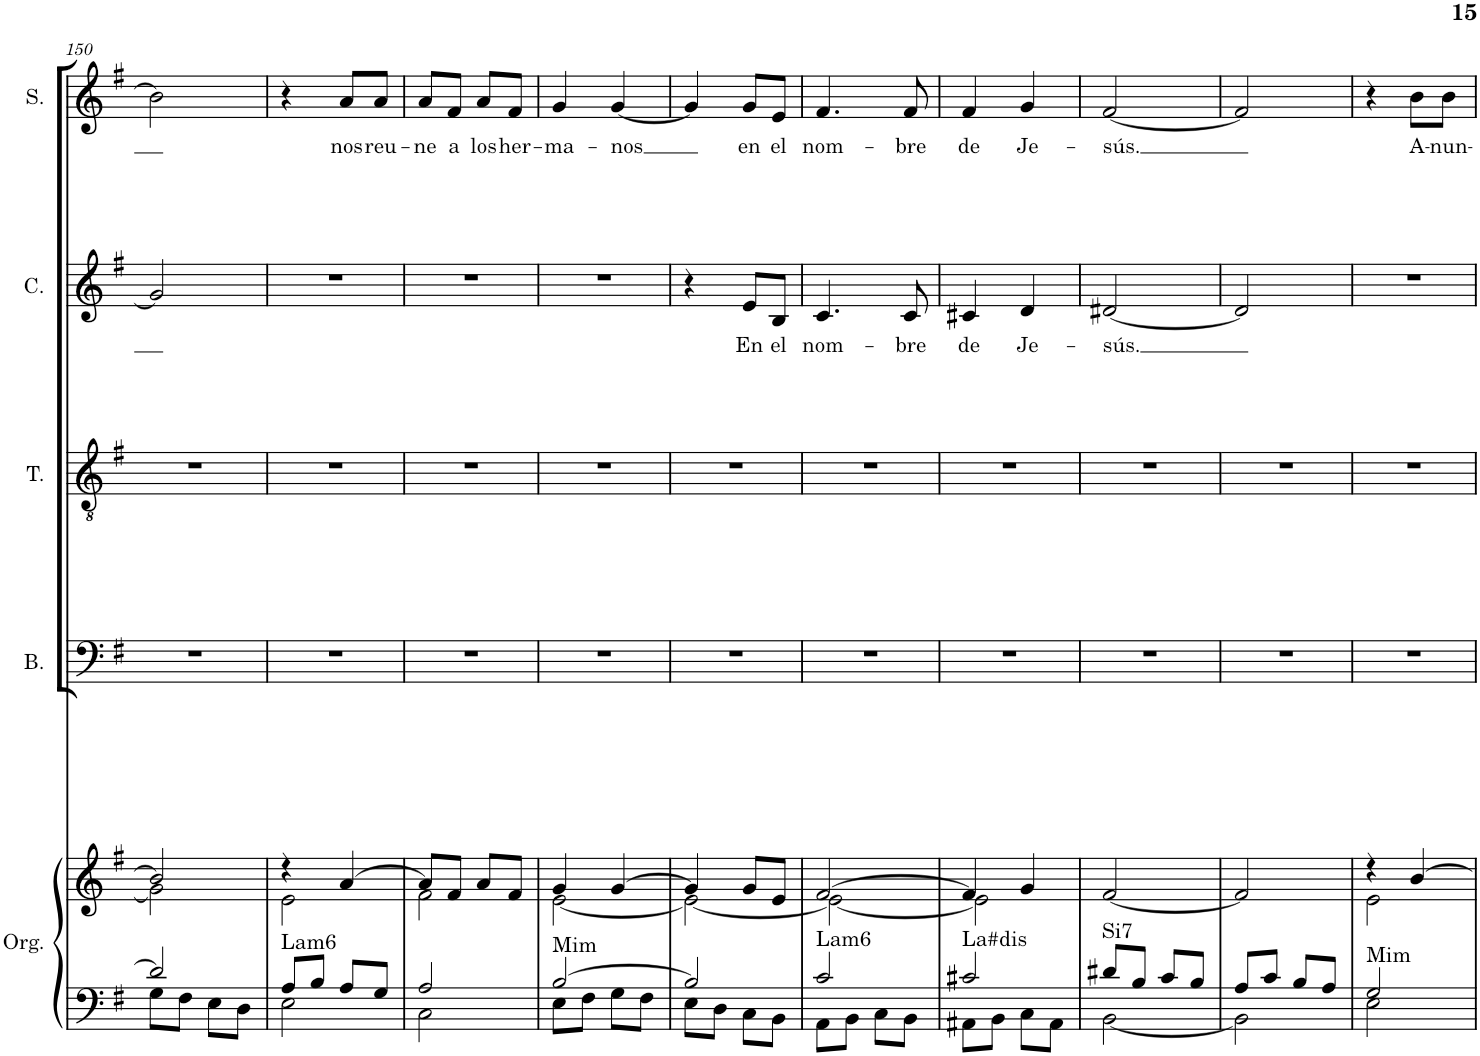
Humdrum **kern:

**kern	**kern	**harte	**kern	**kern	**kern	**text	**kern	**text
*part5	*part5	*part5	*part4	*part3	*part2	*part2	*part1	*part1
*staff6	*staff5	*	*staff4	*staff3	*staff2	*staff2	*staff1	*staff1
*I"Órgano	*	*	*I"Bajo	*I"Tenor	*I"Contralto	*	*I"Soprano	*
*	*	*	*I'B.	*I'T.	*I'C.	*	*I'S.	*
!!LO:PB:g=z
*clefF4	*clefG2	*	*clefF4	*clefGv2	*clefG2	*	*clefG2	*
*k[f#]	*k[f#]	*	*k[f#]	*k[f#]	*k[f#]	*	*k[f#]	*
*M2/4	*M2/4	*	*M2/4	*M2/4	*M2/4	*	*M2/4	*
=150	=150	=150	=150	=150	=150	=150	=150	=150
*^	*^	*	*	*	*	*	*	*
2d/]	8G\L	2b/]	2g\]	.	2r	2r	2g/]	.	2b\]	.
.	8F#\J	.	.	.	.	.	.	.	.	.
.	8E\L	.	.	.	.	.	.	.	.	.
.	8D\J	.	.	.	.	.	.	.	.	.
=151	=151	=151	=151	=151	=151	=151	=151	=151	=151	=151
!	!	!	!	!LO:H:kt=Lam6	!	!	!	!	!	!
8A/L	2E\	4r	2e\	N	2r	2r	2r	.	4r	.
8B/J	.	.	.	.	.	.	.	.	.	.
!	!	!	!	!	!	!	!	!	!	!LO:LY:b
8A/L	.	[4a/	.	.	.	.	.	.	8a/L	nos
!	!	!	!	!	!	!	!	!	!	!LO:LY:b
8G/J	.	.	.	.	.	.	.	.	8a/J	reu-
=152	=152	=152	=152	=152	=152	=152	=152	=152	=152	=152
!	!	!	!	!	!	!	!	!	!	!LO:LY:b
2A/	2C\	8a/L]	2f#\	.	2r	2r	2r	.	8a/L	-ne
!	!	!	!	!	!	!	!	!	!	!LO:LY:b
.	.	8f#/J	.	.	.	.	.	.	8f#/J	a
!	!	!	!	!	!	!	!	!	!	!LO:LY:b
.	.	8a/L	.	.	.	.	.	.	8a/L	los
!	!	!	!	!	!	!	!	!	!	!LO:LY:b
.	.	8f#/J	.	.	.	.	.	.	8f#/J	her-
=153	=153	=153	=153	=153	=153	=153	=153	=153	=153	=153
!	!	!	!	!LO:H:kt=Mim	!	!	!	!	!	!LO:LY:b
[2B/	8E\L	4g/	[2e\	N	2r	2r	2r	.	4g/	-ma-
.	8F#\J	.	.	.	.	.	.	.	.	.
!	!	!	!	!	!	!	!	!	!	!LO:LY:b
.	8G\L	[4g/	.	.	.	.	.	.	[4g/	-nos
.	8F#\J	.	.	.	.	.	.	.	.	.
=154	=154	=154	=154	=154	=154	=154	=154	=154	=154	=154
2B/]	8E\L	4g/]	2e\_	.	2r	2r	4r	.	4g/]	.
.	8D\J	.	.	.	.	.	.	.	.	.
!	!	!	!	!	!	!	!	!LO:LY:b	!	!LO:LY:b
.	8C\L	8g/L	.	.	.	.	8e/L	En	8g/L	en
!	!	!	!	!	!	!	!	!LO:LY:b	!	!LO:LY:b
.	8BB\J	8e/J	.	.	.	.	8B/J	el	8e/J	el
=155	=155	=155	=155	=155	=155	=155	=155	=155	=155	=155
!	!	!	!	!LO:H:kt=Lam6	!	!	!	!LO:LY:b	!	!LO:LY:b
2c/	8AA\L	[2f#/	2e\_	N	2r	2r	4.c/	nom-	4.f#/	nom-
.	8BB\J	.	.	.	.	.	.	.	.	.
.	8C\L	.	.	.	.	.	.	.	.	.
!	!	!	!	!	!	!	!	!LO:LY:b	!	!LO:LY:b
.	8BB\J	.	.	.	.	.	8c/	-bre	8f#/	-bre
=156	=156	=156	=156	=156	=156	=156	=156	=156	=156	=156
!	!	!	!	!LO:H:kt=La#dis	!	!	!	!LO:LY:b	!	!LO:LY:b
2c#X/	8AA#X\L	4f#/]	2e\]	N	2r	2r	4c#X/	de	4f#/	de
.	8BB\J	.	.	.	.	.	.	.	.	.
!	!	!	!	!	!	!	!	!LO:LY:b	!	!LO:LY:b
.	8C\L	4g/	.	.	.	.	4d/	Je-	4g/	Je-
.	8AA#\J	.	.	.	.	.	.	.	.	.
*	*	*v	*v	*	*	*	*	*	*	*
=157	=157	=157	=157	=157	=157	=157	=157	=157	=157
!	!	!	!LO:H:kt=Si7	!	!	!	!LO:LY:b	!	!LO:LY:b
8d#X/L	[2BB\	[2f#/	N	2r	2r	[2d#X/	-sús.	[2f#/	-sús.
8B/J	.	.	.	.	.	.	.	.	.
8c/L	.	.	.	.	.	.	.	.	.
8B/J	.	.	.	.	.	.	.	.	.
=158	=158	=158	=158	=158	=158	=158	=158	=158	=158
8A/L	2BB\]	2f#/]	.	2r	2r	2d#/]	.	2f#/]	.
8c/J	.	.	.	.	.	.	.	.	.
8B/L	.	.	.	.	.	.	.	.	.
8A/J	.	.	.	.	.	.	.	.	.
=159	=159	=159	=159	=159	=159	=159	=159	=159	=159
*	*	*^	*	*	*	*	*	*	*
!	!	!	!	!LO:H:kt=Mim	!	!	!	!	!	!
2G/	2E\	4r	2e\	N	2r	2r	2r	.	4r	.
!	!	!	!	!	!	!	!	!	!	!LO:LY:b
.	.	[4b/	.	.	.	.	.	.	8b\L	A-
!	!	!	!	!	!	!	!	!	!	!LO:LY:b
.	.	.	.	.	.	.	.	.	8b\J	-nun-
*v	*v	*	*	*	*	*	*	*	*	*
*	*v	*v	*	*	*	*	*	*	*
=	=	=	=	=	=	=	=	=
*-	*-	*-	*-	*-	*-	*-	*-	*-
